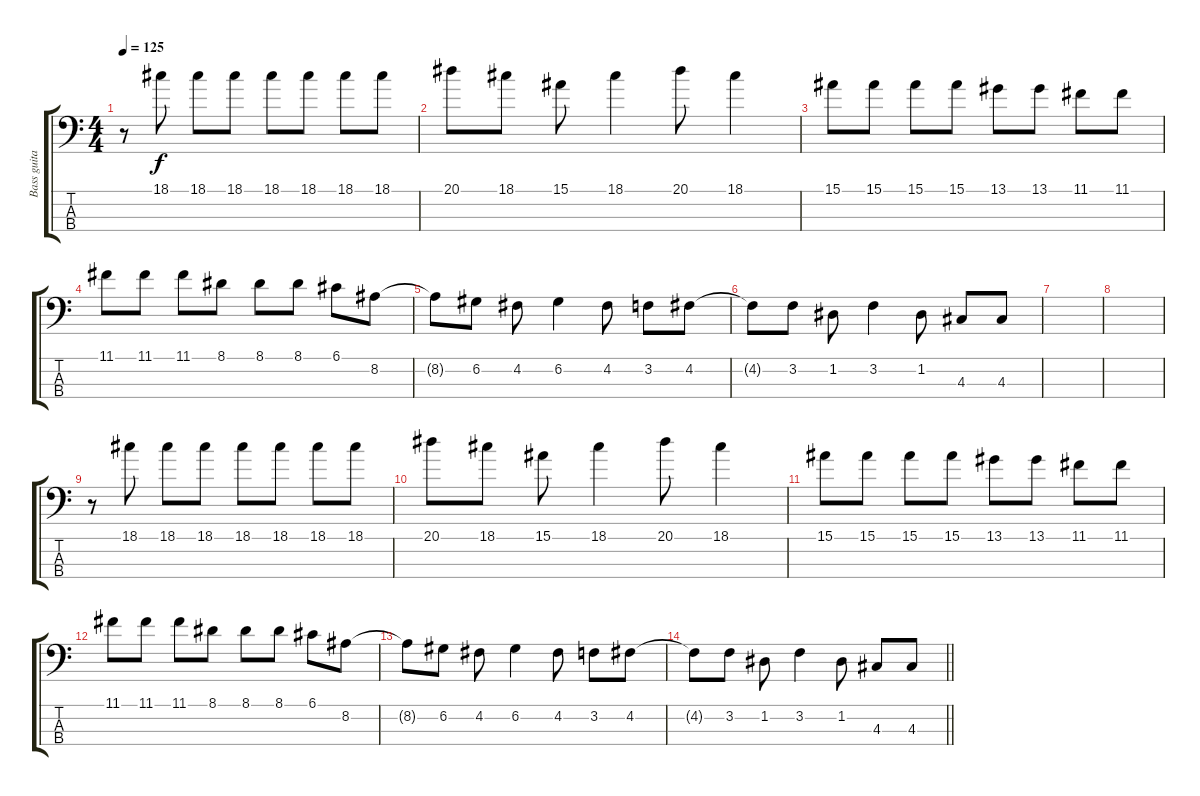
\track ("Bass guitar 1" "Bass guita") {instrument electricguitarclean}
\staff {score tabs}
\tuning (G2 D2 A1 E1) {hide}
\ts (4 4)
\tempo 125
\clef f4
\ks c
r.8{dy f} 18.1.8 18.1.8 18.1.8 18.1.8 18.1.8 18.1.8 18.1.8 |
20.1.8 18.1.8 15.1.8 18.1.4 20.1.8 18.1.4 |
15.1.8 15.1.8 15.1.8 15.1.8 13.1.8 13.1.8 11.1.8 11.1.8 |
11.1.8 11.1.8 11.1.8 8.1.8 8.1.8 8.1.8 6.1.8 8.2.8 |
8.2{t}.8 6.2.8 4.2.8 6.2.4 4.2.8 3.2.8 4.2.8 |
4.2{t}.8 3.2.8 1.2.8 3.2.4 1.2.8 4.3.8 4.3.8 |
|
|
r.8 18.1.8 18.1.8 18.1.8 18.1.8 18.1.8 18.1.8 18.1.8 |
20.1.8 18.1.8 15.1.8 18.1.4 20.1.8 18.1.4 |
15.1.8 15.1.8 15.1.8 15.1.8 13.1.8 13.1.8 11.1.8 11.1.8 |
11.1.8 11.1.8 11.1.8 8.1.8 8.1.8 8.1.8 6.1.8 8.2.8 |
8.2{t}.8 6.2.8 4.2.8 6.2.4 4.2.8 3.2.8 4.2.8 |
\barLineRight lightlight
4.2{t}.8 3.2.8 1.2.8 3.2.4 1.2.8 4.3.8 4.3.8
